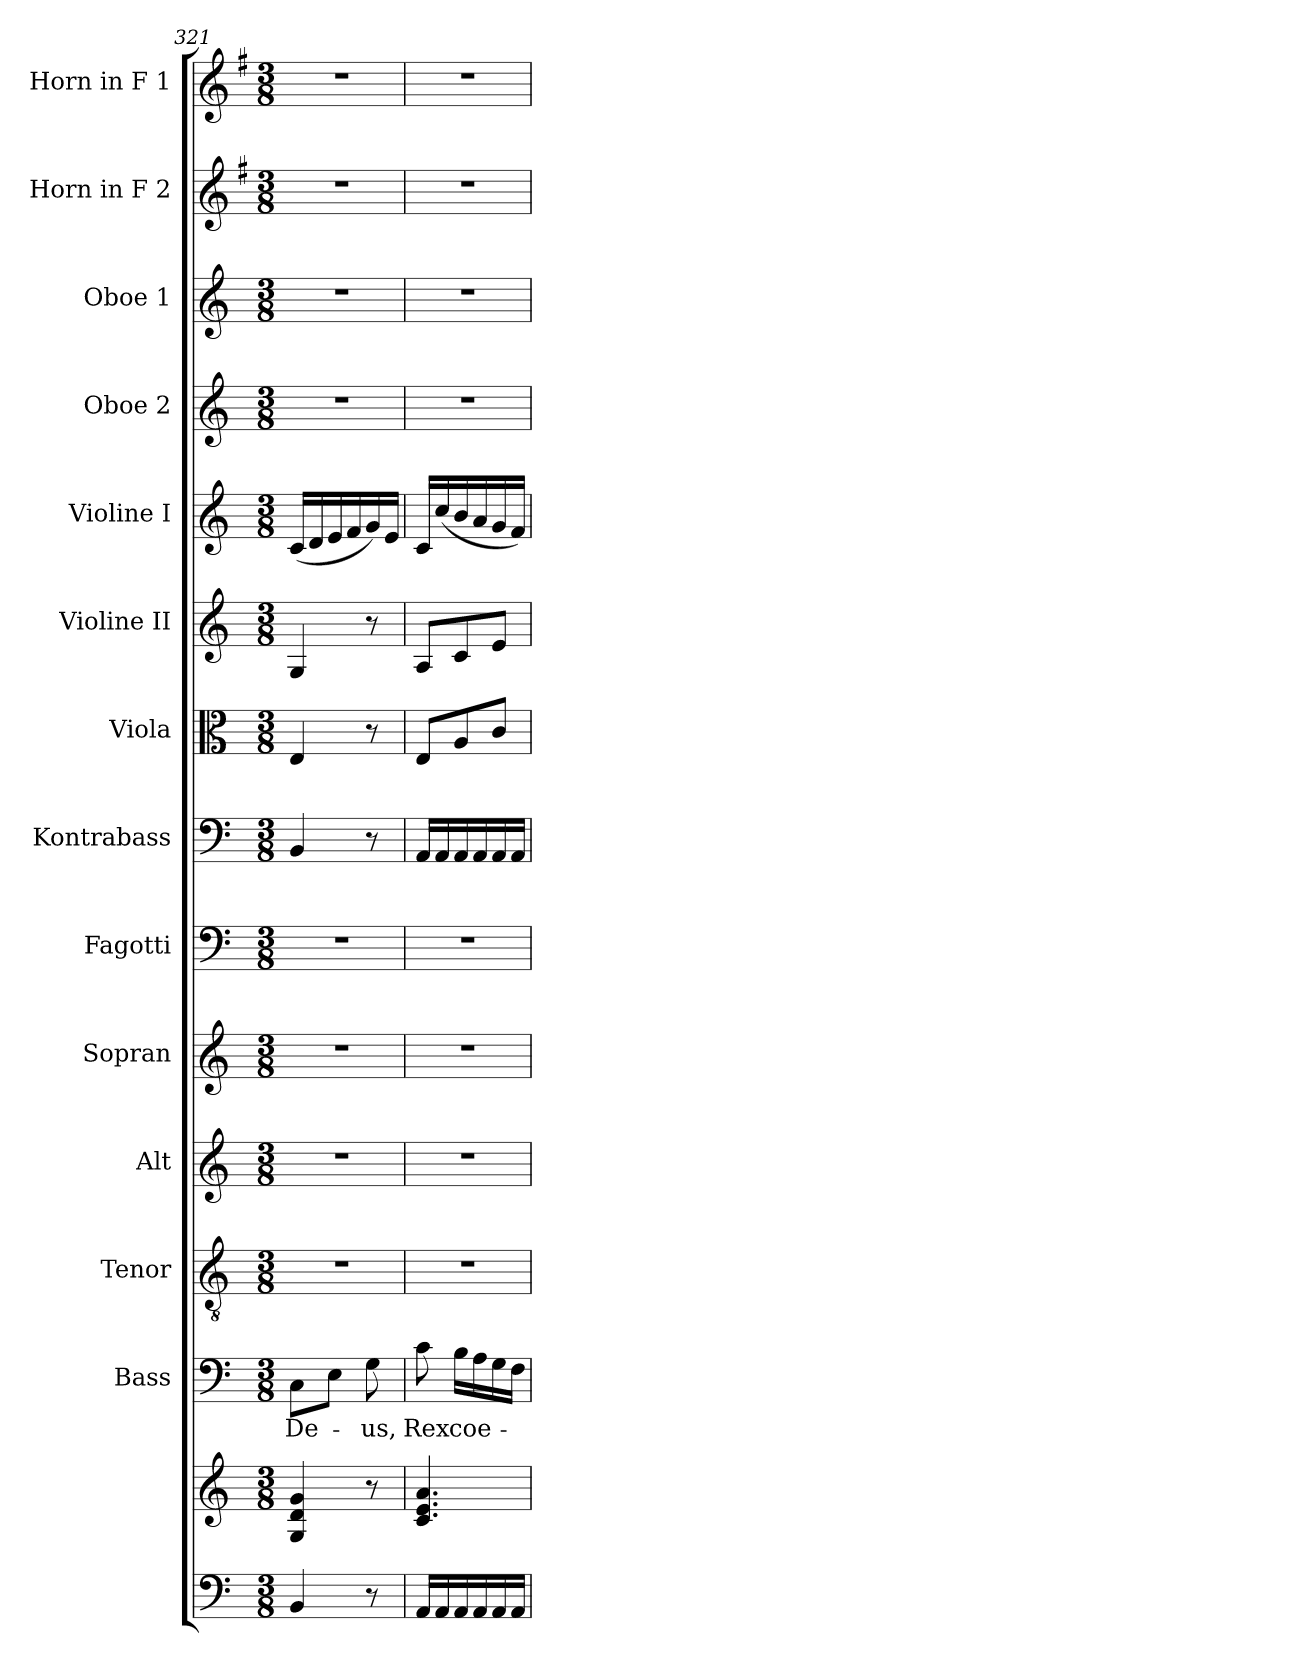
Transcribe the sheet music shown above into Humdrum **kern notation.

**kern	**kern	**kern	**text	**kern	**kern	**kern	**kern	**kern	**kern	**kern	**kern	**kern	**kern	**kern	**kern
*part14	*part14	*part13	*part13	*part12	*part11	*part10	*part9	*part8	*part7	*part6	*part5	*part4	*part3	*part2	*part1
*staff15	*staff14	*staff13	*staff13	*staff12	*staff11	*staff10	*staff9	*staff8	*staff7	*staff6	*staff5	*staff4	*staff3	*staff2	*staff1
*	*	*I"Bass	*	*I"Tenor	*I"Alt	*I"Sopran	*I"Fagotti	*I"Kontrabass	*I"Viola	*I"Violine II	*I"Violine I	*I"Oboe 2	*I"Oboe 1	*I"Horn in F 2	*I"Horn in F 1
*	*	*I'B.	*	*I'T.	*I'A.	*I'S.	*I'Fg.	*I'Kb.	*I'Vla.	*I'Vl. II	*I'Vl. I	*I'Ob. 2	*I'Ob. 1	*	*
*clefF4	*clefG2	*clefF4	*	*clefGv2	*clefG2	*clefG2	*clefF4	*clefF4	*clefC3	*clefG2	*clefG2	*clefG2	*clefG2	*clefG2	*clefG2
*	*	*	*	*	*	*	*	*ITrd7c12	*	*	*	*	*	*ITrd4c7	*ITrd4c7
*k[]	*k[]	*k[]	*	*k[]	*k[]	*k[]	*k[]	*k[]	*k[]	*k[]	*k[]	*k[]	*k[]	*k[]	*k[]
*C:	*C:	*C:	*	*C:	*C:	*C:	*C:	*C:	*C:	*C:	*C:	*C:	*C:	*C:	*C:
*M3/8	*M3/8	*M3/8	*	*M3/8	*M3/8	*M3/8	*M3/8	*M3/8	*M3/8	*M3/8	*M3/8	*M3/8	*M3/8	*M3/8	*M3/8
=321	=321	=321	=321	=321	=321	=321	=321	=321	=321	=321	=321	=321	=321	=321	=321
!	!	!	!LO:LY:b	!	!	!	!	!	!	!	!	!	!	!	!
4BB/	4G/ 4d/ 4g/	8C\L	De-	4.r	4.r	4.r	4.r	4BBB/	4E/	4G/	(<16c/LL	4.r	4.r	4.r	4.r
.	.	.	.	.	.	.	.	.	.	.	16d/	.	.	.	.
.	.	8E\J	.	.	.	.	.	.	.	.	16e/	.	.	.	.
.	.	.	.	.	.	.	.	.	.	.	16f/	.	.	.	.
!	!	!	!LO:LY:b	!	!	!	!	!	!	!	!	!	!	!	!
8r	8r	8G\	-us,	.	.	.	.	8r	8r	8r	16g/)	.	.	.	.
.	.	.	.	.	.	.	.	.	.	.	16e/JJ	.	.	.	.
!!LO:PB:g=z
=322	=322	=322	=322	=322	=322	=322	=322	=322	=322	=322	=322	=322	=322	=322	=322
!	!	!	!LO:LY:b	!	!	!	!	!	!	!	!	!	!	!	!
16AA/LL	4.c/ 4.e/ 4.a/	8c\	Rex	4.r	4.r	4.r	4.r	16AAA/LL	8E/L	8A/L	16c/LL	4.r	4.r	4.r	4.r
16AA/	.	.	.	.	.	.	.	16AAA/	.	.	(<16cc/	.	.	.	.
!	!	!	!LO:LY:b	!	!	!	!	!	!	!	!	!	!	!	!
16AA/	.	16B\LL	coe-	.	.	.	.	16AAA/	8A/	8c/	16b/	.	.	.	.
16AA/	.	16A\	.	.	.	.	.	16AAA/	.	.	16a/	.	.	.	.
16AA/	.	16G\	.	.	.	.	.	16AAA/	8c/J	8e/J	16g/	.	.	.	.
16AA/JJ	.	16F\JJ	.	.	.	.	.	16AAA/JJ	.	.	16f/JJ)	.	.	.	.
=	=	=	=	=	=	=	=	=	=	=	=	=	=	=	=
*-	*-	*-	*-	*-	*-	*-	*-	*-	*-	*-	*-	*-	*-	*-	*-
